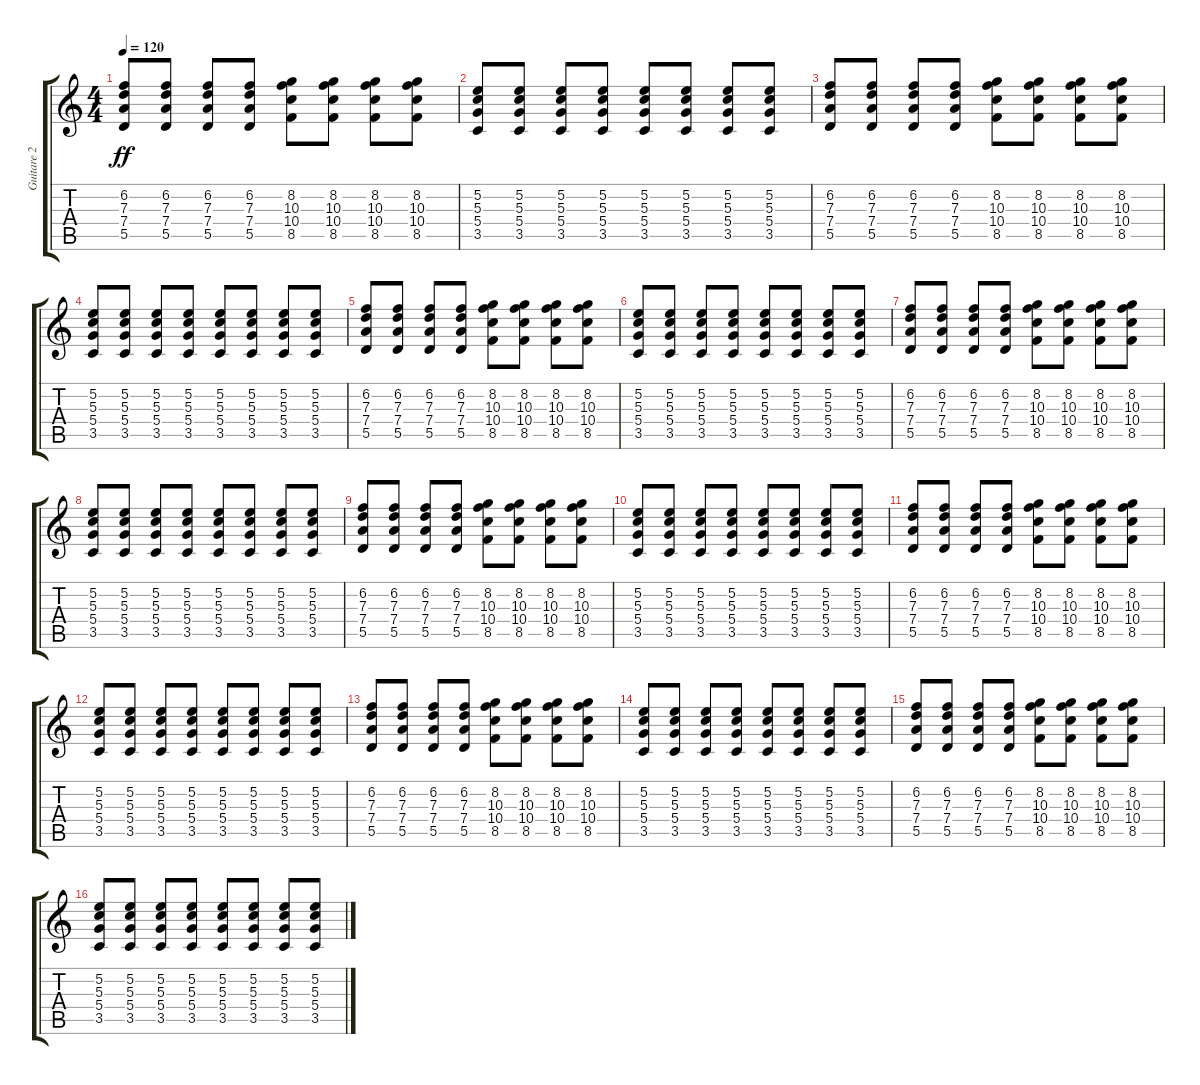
\track ("Guitare 2" "Guitare 2") {instrument overdrivenguitar}
\staff {score tabs}
\tuning (E4 B3 G3 D3 A2 E2) {hide}
\ts (4 4)
\tempo 120
\clef g2
\ks c
(6.2 7.3 7.4 5.5).8{dy ff} (6.2 7.3 7.4 5.5).8 (6.2 7.3 7.4 5.5).8 (6.2 7.3 7.4 5.5).8 (8.2 10.3 10.4 8.5).8 (8.2 10.3 10.4 8.5).8 (8.2 10.3 10.4 8.5).8 (8.2 10.3 10.4 8.5).8 |
(5.2 5.3 5.4 3.5).8 (5.2 5.3 5.4 3.5).8 (5.2 5.3 5.4 3.5).8 (5.2 5.3 5.4 3.5).8 (5.2 5.3 5.4 3.5).8 (5.2 5.3 5.4 3.5).8 (5.2 5.3 5.4 3.5).8 (5.2 5.3 5.4 3.5).8 |
(6.2 7.3 7.4 5.5).8 (6.2 7.3 7.4 5.5).8 (6.2 7.3 7.4 5.5).8 (6.2 7.3 7.4 5.5).8 (8.2 10.3 10.4 8.5).8 (8.2 10.3 10.4 8.5).8 (8.2 10.3 10.4 8.5).8 (8.2 10.3 10.4 8.5).8 |
(5.2 5.3 5.4 3.5).8 (5.2 5.3 5.4 3.5).8 (5.2 5.3 5.4 3.5).8 (5.2 5.3 5.4 3.5).8 (5.2 5.3 5.4 3.5).8 (5.2 5.3 5.4 3.5).8 (5.2 5.3 5.4 3.5).8 (5.2 5.3 5.4 3.5).8 |
(6.2 7.3 7.4 5.5).8 (6.2 7.3 7.4 5.5).8 (6.2 7.3 7.4 5.5).8 (6.2 7.3 7.4 5.5).8 (8.2 10.3 10.4 8.5).8 (8.2 10.3 10.4 8.5).8 (8.2 10.3 10.4 8.5).8 (8.2 10.3 10.4 8.5).8 |
(5.2 5.3 5.4 3.5).8 (5.2 5.3 5.4 3.5).8 (5.2 5.3 5.4 3.5).8 (5.2 5.3 5.4 3.5).8 (5.2 5.3 5.4 3.5).8 (5.2 5.3 5.4 3.5).8 (5.2 5.3 5.4 3.5).8 (5.2 5.3 5.4 3.5).8 |
(6.2 7.3 7.4 5.5).8 (6.2 7.3 7.4 5.5).8 (6.2 7.3 7.4 5.5).8 (6.2 7.3 7.4 5.5).8 (8.2 10.3 10.4 8.5).8 (8.2 10.3 10.4 8.5).8 (8.2 10.3 10.4 8.5).8 (8.2 10.3 10.4 8.5).8 |
(5.2 5.3 5.4 3.5).8 (5.2 5.3 5.4 3.5).8 (5.2 5.3 5.4 3.5).8 (5.2 5.3 5.4 3.5).8 (5.2 5.3 5.4 3.5).8 (5.2 5.3 5.4 3.5).8 (5.2 5.3 5.4 3.5).8 (5.2 5.3 5.4 3.5).8 |
(6.2 7.3 7.4 5.5).8 (6.2 7.3 7.4 5.5).8 (6.2 7.3 7.4 5.5).8 (6.2 7.3 7.4 5.5).8 (8.2 10.3 10.4 8.5).8 (8.2 10.3 10.4 8.5).8 (8.2 10.3 10.4 8.5).8 (8.2 10.3 10.4 8.5).8 |
(5.2 5.3 5.4 3.5).8 (5.2 5.3 5.4 3.5).8 (5.2 5.3 5.4 3.5).8 (5.2 5.3 5.4 3.5).8 (5.2 5.3 5.4 3.5).8 (5.2 5.3 5.4 3.5).8 (5.2 5.3 5.4 3.5).8 (5.2 5.3 5.4 3.5).8 |
(6.2 7.3 7.4 5.5).8 (6.2 7.3 7.4 5.5).8 (6.2 7.3 7.4 5.5).8 (6.2 7.3 7.4 5.5).8 (8.2 10.3 10.4 8.5).8 (8.2 10.3 10.4 8.5).8 (8.2 10.3 10.4 8.5).8 (8.2 10.3 10.4 8.5).8 |
(5.2 5.3 5.4 3.5).8 (5.2 5.3 5.4 3.5).8 (5.2 5.3 5.4 3.5).8 (5.2 5.3 5.4 3.5).8 (5.2 5.3 5.4 3.5).8 (5.2 5.3 5.4 3.5).8 (5.2 5.3 5.4 3.5).8 (5.2 5.3 5.4 3.5).8 |
(6.2 7.3 7.4 5.5).8 (6.2 7.3 7.4 5.5).8 (6.2 7.3 7.4 5.5).8 (6.2 7.3 7.4 5.5).8 (8.2 10.3 10.4 8.5).8 (8.2 10.3 10.4 8.5).8 (8.2 10.3 10.4 8.5).8 (8.2 10.3 10.4 8.5).8 |
(5.2 5.3 5.4 3.5).8 (5.2 5.3 5.4 3.5).8 (5.2 5.3 5.4 3.5).8 (5.2 5.3 5.4 3.5).8 (5.2 5.3 5.4 3.5).8 (5.2 5.3 5.4 3.5).8 (5.2 5.3 5.4 3.5).8 (5.2 5.3 5.4 3.5).8 |
(6.2 7.3 7.4 5.5).8 (6.2 7.3 7.4 5.5).8 (6.2 7.3 7.4 5.5).8 (6.2 7.3 7.4 5.5).8 (8.2 10.3 10.4 8.5).8 (8.2 10.3 10.4 8.5).8 (8.2 10.3 10.4 8.5).8 (8.2 10.3 10.4 8.5).8 |
(5.2 5.3 5.4 3.5).8 (5.2 5.3 5.4 3.5).8 (5.2 5.3 5.4 3.5).8 (5.2 5.3 5.4 3.5).8 (5.2 5.3 5.4 3.5).8 (5.2 5.3 5.4 3.5).8 (5.2 5.3 5.4 3.5).8 (5.2 5.3 5.4 3.5).8
